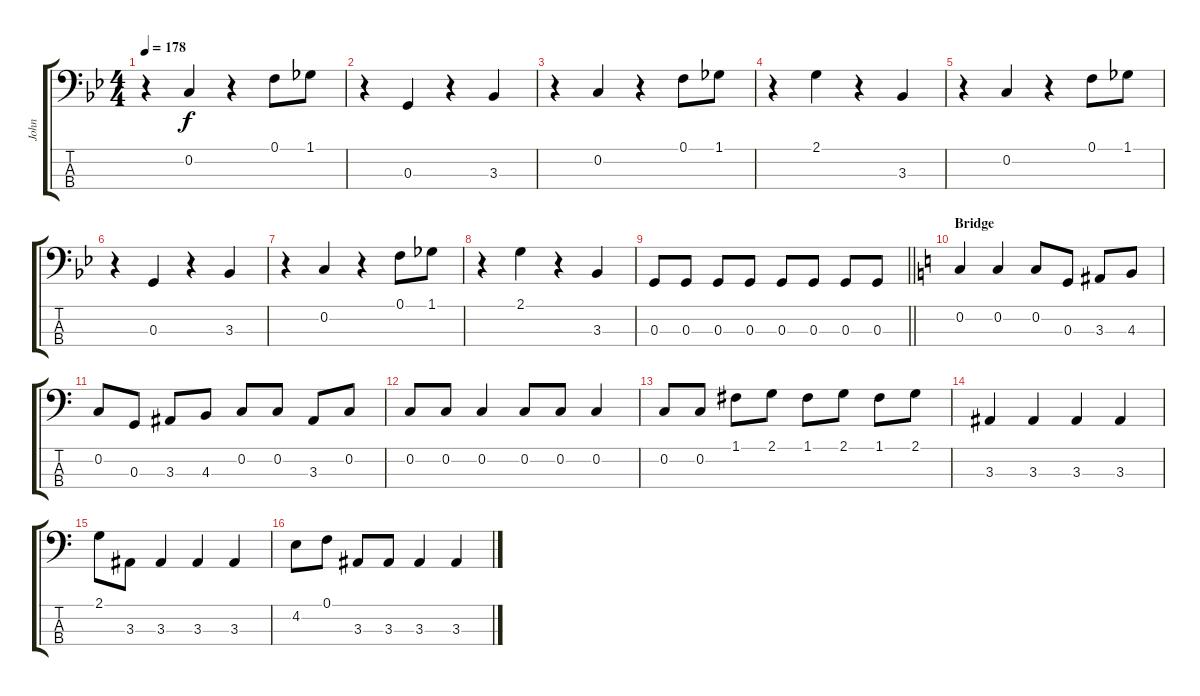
\track ("John" "John") {instrument electricbassfinger}
\staff {score tabs}
\tuning (F2 C2 G1 D1) {hide}
\ts (4 4)
\tempo 178
\clef f4
\ks gminor
r.4{dy f} 0.2.4 r.4 0.1.8 1.1.8 |
r.4 0.3.4 r.4 3.3.4 |
r.4 0.2.4 r.4 0.1.8 1.1.8 |
r.4 2.1.4 r.4 3.3.4 |
r.4 0.2.4 r.4 0.1.8 1.1.8 |
r.4 0.3.4 r.4 3.3.4 |
r.4 0.2.4 r.4 0.1.8 1.1.8 |
r.4 2.1.4 r.4 3.3.4 |
\barLineRight lightlight
0.3.8 0.3.8 0.3.8 0.3.8 0.3.8 0.3.8 0.3.8 0.3.8 |
\section ("" "Bridge")
\ks c
0.2.4 0.2.4 0.2.8 0.3.8 3.3.8 4.3.8 |
0.2.8 0.3.8 3.3.8 4.3.8 0.2.8 0.2.8 3.3.8 0.2.8 |
0.2.8 0.2.8 0.2.4 0.2.8 0.2.8 0.2.4 |
0.2.8 0.2.8 1.1.8 2.1.8 1.1.8 2.1.8 1.1.8 2.1.8 |
3.3.4 3.3.4 3.3.4 3.3.4 |
2.1.8 3.3.8 3.3.4 3.3.4 3.3.4 |
4.2.8 0.1.8 3.3.8 3.3.8 3.3.4 3.3.4
